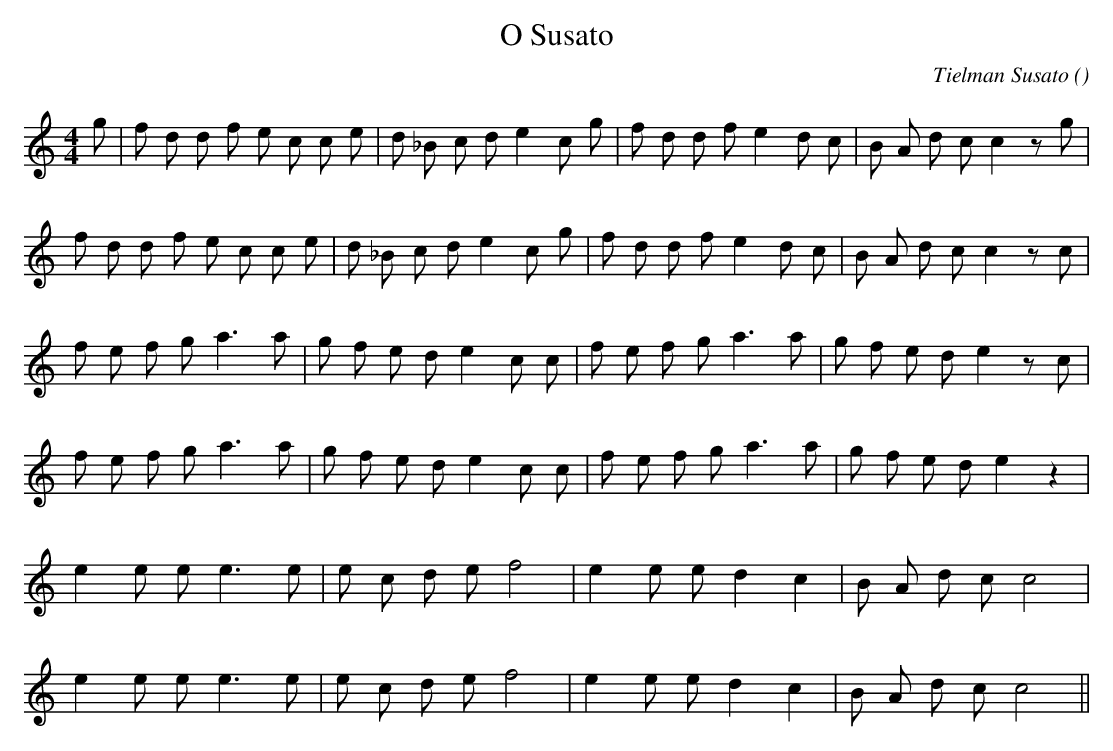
X:1
T: O Susato
C:Tielman Susato
O:
M:4/4
K:C
K:C
M:4/4
L:1/16
g2 |f2 d2 d2 f2 e2 c2 c2 e2 |d2 _B2 c2 d2 e4 c2 g2 |f2 d2 d2 f2 e4 d2 c2 |B2 A2 d2 c2 c4 z2 g2 |
f2 d2 d2 f2 e2 c2 c2 e2 |d2 _B2 c2 d2 e4 c2 g2 |f2 d2 d2 f2 e4 d2 c2 |B2 A2 d2 c2 c4 z2 c2 |
f2 e2 f2 g2 a6 a2 |g2 f2 e2 d2 e4 c2 c2 |f2 e2 f2 g2 a6 a2 |g2 f2 e2 d2 e4 z2 c2 |
f2 e2 f2 g2 a6 a2 |g2 f2 e2 d2 e4 c2 c2 |f2 e2 f2 g2 a6 a2 |g2 f2 e2 d2 e4 z4 |
e4 e2 e2 e6 e2 |e2 c2 d2 e2 f8 |e4 e2 e2 d4 c4 |B2 A2 d2 c2 c8 |
e4 e2 e2 e6 e2 |e2 c2 d2 e2 f8 |e4 e2 e2 d4 c4 |B2 A2 d2 c2 c8 ||
